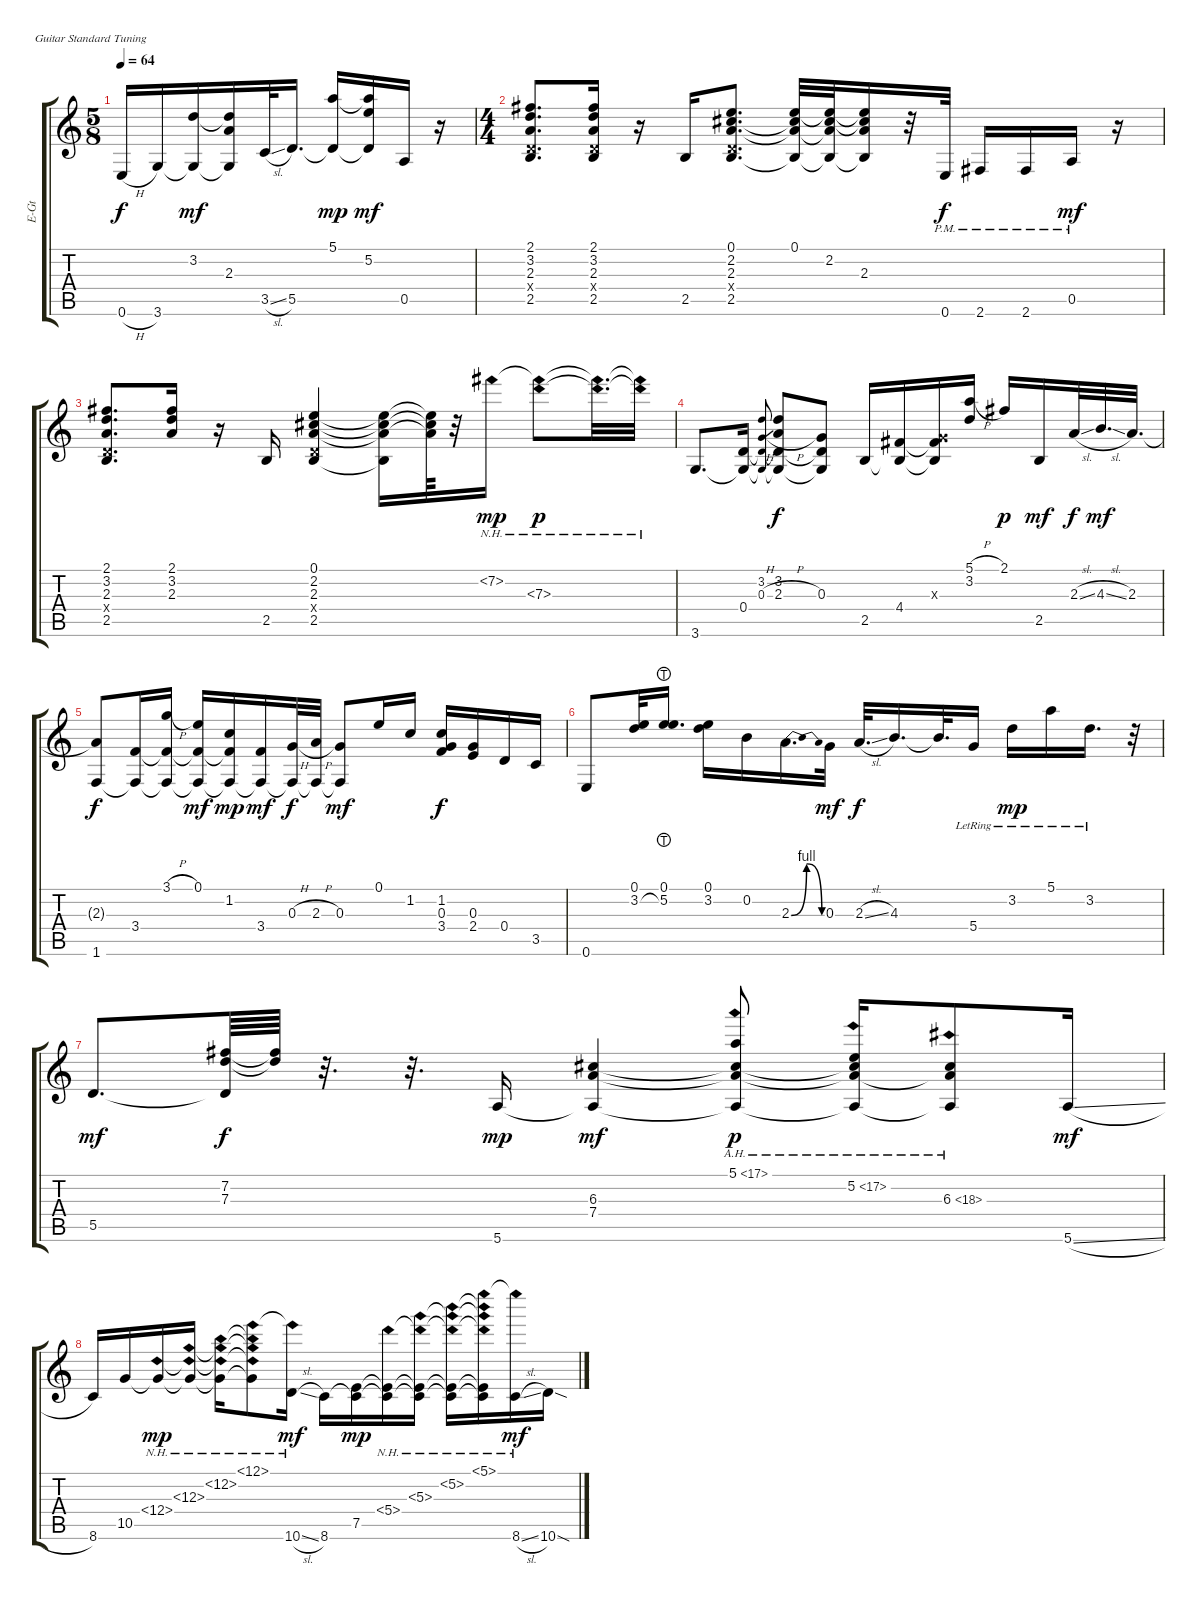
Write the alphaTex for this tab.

\track ("Electric Guitar Clean" "E-Gt") {instrument electricguitarclean}
\staff {score tabs}
\tuning (E4 B3 G3 D3 A2 E2)
\ts (5 8)
\tempo 64
\clef g2
\scale
0.388903
\ks c
0.6{h}.16{dy f} 3.6.16 (3.2 3.6{t}).16{dy mf} (2.3 3.6{t} 3.2{t}).16 3.5{sl}.32 5.5.16{d} (5.1 5.5{t}).16{dy mp} (5.2 5.5{t} 5.1{t}).16{dy mf} 0.5.16 r.16 |
\ts (4 4)
\scale
0.611344 (2.1 3.2 2.3 2.5 0.4{x}).8{d} (2.1 3.2 2.3 2.5 0.4{x}).16 r.16 2.5.16 (0.1 2.2 2.3 2.5 0.4{x}).8{d} (0.1 2.2{t} 2.3{t} 2.5{t}).32 (2.2 2.5{t} 2.3{t} 0.1{t}).32 (2.3 2.5{t} 0.1{t} 2.2{t}).16 r.32 0.6{pm}.32{dy f} 2.6{pm}.16 2.6{pm}.16 0.5{pm}.16{dy mf} r.16 |
\scale
0.487115 (2.1 3.2 2.3 2.5 0.4{x}).8{d} (2.1 3.2 2.3).16 r.16 2.5.16 (0.1 2.2 2.3 2.5 0.4{x}).4 (0.1{t} 2.2{t} 2.3{t} 2.5{t}).16 (0.1{t} 2.2{t} 2.3{t}).64 r.32 7.2{nh}.16{dy mp} (7.3{nh} 7.2{nh t}).8{dy p} (7.3{nh t} 7.2{nh t}).32{d} (7.3{nh t} 7.2{nh t}).32 |
\scale
0.51256 3.6.8{d} (0.4 3.6{t}).16 (0.3{h} 3.6{t} 0.4{t} 3.2).8{gr} (3.2 2.3{h} 3.6{t} 0.4{t}).8{dy f} (0.3 3.6{t} 0.4{t}).8 2.5.16 (4.4 2.5{t}).16 (0.3{x} 2.5{t} 4.4{t}).16 (5.1{h} 3.2).16 2.1.16{dy p} 2.5.16{dy mf} 2.3{sl}.32{dy f} 4.3{sl}.32{d dy mf} 2.3.32{d} |
\scale
0.486651 (1.6 2.3{t}).8{dy f} (3.4 1.6{t}).16 (3.1{h} 1.6{t} 3.4{t}).16 (0.1 1.6{t} 3.4{t}).16{dy mf} (1.2 1.6{t} 3.4{t}).16{dy mp} (3.4 1.6{t}).16{dy mf} (0.3{h} 1.6{t}).32{dy f} (2.3{h} 1.6{t}).32 (0.3 1.6{t}).8{dy mf} 0.1.16 1.2.16 (1.2 0.3 3.4).16{dy f} (0.3 2.4).16 0.4.16 3.5.16 |
\scale
0.51341 0.6.8 (3.2 0.1).32 (0.1 5.2{lht}).16{d} (3.2 0.1).16 0.2.16 2.3{be (bendrelease 0 0 30 4 30 4 60 0)}.16{d} 0.3.32{dy mf} 2.3{sl}.32{d dy f} 4.3.16{d} 4.3{t}.32{d} 5.4{lr}.16 3.2{lr}.16{dy mp} 5.1{lr}.16 3.2{lr}.16{d} r.32 |
\scale
0.496886 5.5.8{d dy mf} (7.2 7.3 5.5{t}).64{dy f} (7.2{t} 7.3{t}).64 r.32{d} r.32{d} 5.6.16{dy mp} (6.3 7.4 5.6{t}).4{dy mf} (5.1{ah 12} 5.6{t} 6.3{t} 7.4{t}).8{dy p} (5.2{ah 12} 5.6{t} 6.3{t} 7.4{t}).16 (6.3{ah 12} 5.6{t} 7.4{t}).8 5.6{sl}.16{dy mf} |
\scale
0.503207 8.6.16 10.5.16 (12.4{nh} 10.5{t}).16{dy mp} (12.3{nh} 10.5{t} 12.4{nh t}).16 (12.2{nh} 10.5{t} 12.4{nh t} 12.3{nh t}).16 (12.1{nh} 10.5{t} 12.4{nh t} 12.3{nh t} 12.2{nh t}).8 (10.6{sl} 12.1{nh t}).16{dy mf} 8.6.16 (7.5 8.6{t}).16{dy mp} (5.4{nh} 8.6{t} 7.5{t}).16 (5.3{nh} 8.6{t} 7.5{t} 5.4{nh t}).16 (5.2{nh} 8.6{t} 7.5{t} 5.3{nh t} 5.4{nh t}).16 (5.1{nh} 8.6{t} 7.5{t} 5.3{nh t} 5.2{nh t} 5.4{nh t}).16 (8.6{sl} 5.1{nh t}).16{dy mf} 10.6{sod}.16
